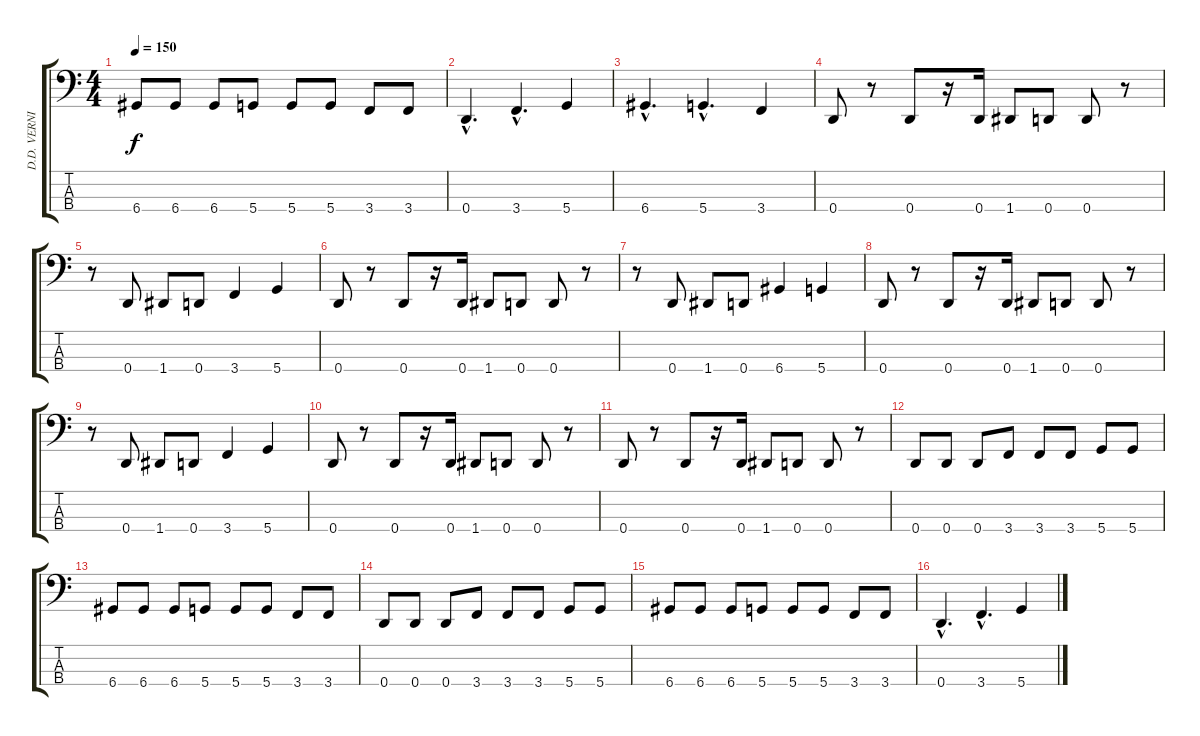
\track ("D.D. VERNI - bass" "D.D. VERNI") {instrument slapbass1}
\staff {score tabs}
\tuning (G2 D2 A1 D1) {hide}
\ts (4 4)
\tempo 150
\clef f4
\ks c
6.4.8{dy f} 6.4.8 6.4.8 5.4.8 5.4.8 5.4.8 3.4.8 3.4.8 |
0.4{hac}.4{d} 3.4{hac}.4{d} 5.4.4 |
6.4{hac}.4{d} 5.4{hac}.4{d} 3.4.4 |
0.4.8 r.8 0.4.8 r.16 0.4.16 1.4.8 0.4.8 0.4.8 r.8 |
r.8 0.4.8 1.4.8 0.4.8 3.4.4 5.4.4 |
0.4.8 r.8 0.4.8 r.16 0.4.16 1.4.8 0.4.8 0.4.8 r.8 |
r.8 0.4.8 1.4.8 0.4.8 6.4.4 5.4.4 |
0.4.8 r.8 0.4.8 r.16 0.4.16 1.4.8 0.4.8 0.4.8 r.8 |
r.8 0.4.8 1.4.8 0.4.8 3.4.4 5.4.4 |
0.4.8 r.8 0.4.8 r.16 0.4.16 1.4.8 0.4.8 0.4.8 r.8 |
0.4.8 r.8 0.4.8 r.16 0.4.16 1.4.8 0.4.8 0.4.8 r.8 |
0.4.8 0.4.8 0.4.8 3.4.8 3.4.8 3.4.8 5.4.8 5.4.8 |
6.4.8 6.4.8 6.4.8 5.4.8 5.4.8 5.4.8 3.4.8 3.4.8 |
0.4.8 0.4.8 0.4.8 3.4.8 3.4.8 3.4.8 5.4.8 5.4.8 |
6.4.8 6.4.8 6.4.8 5.4.8 5.4.8 5.4.8 3.4.8 3.4.8 |
0.4{hac}.4{d} 3.4{hac}.4{d} 5.4.4
